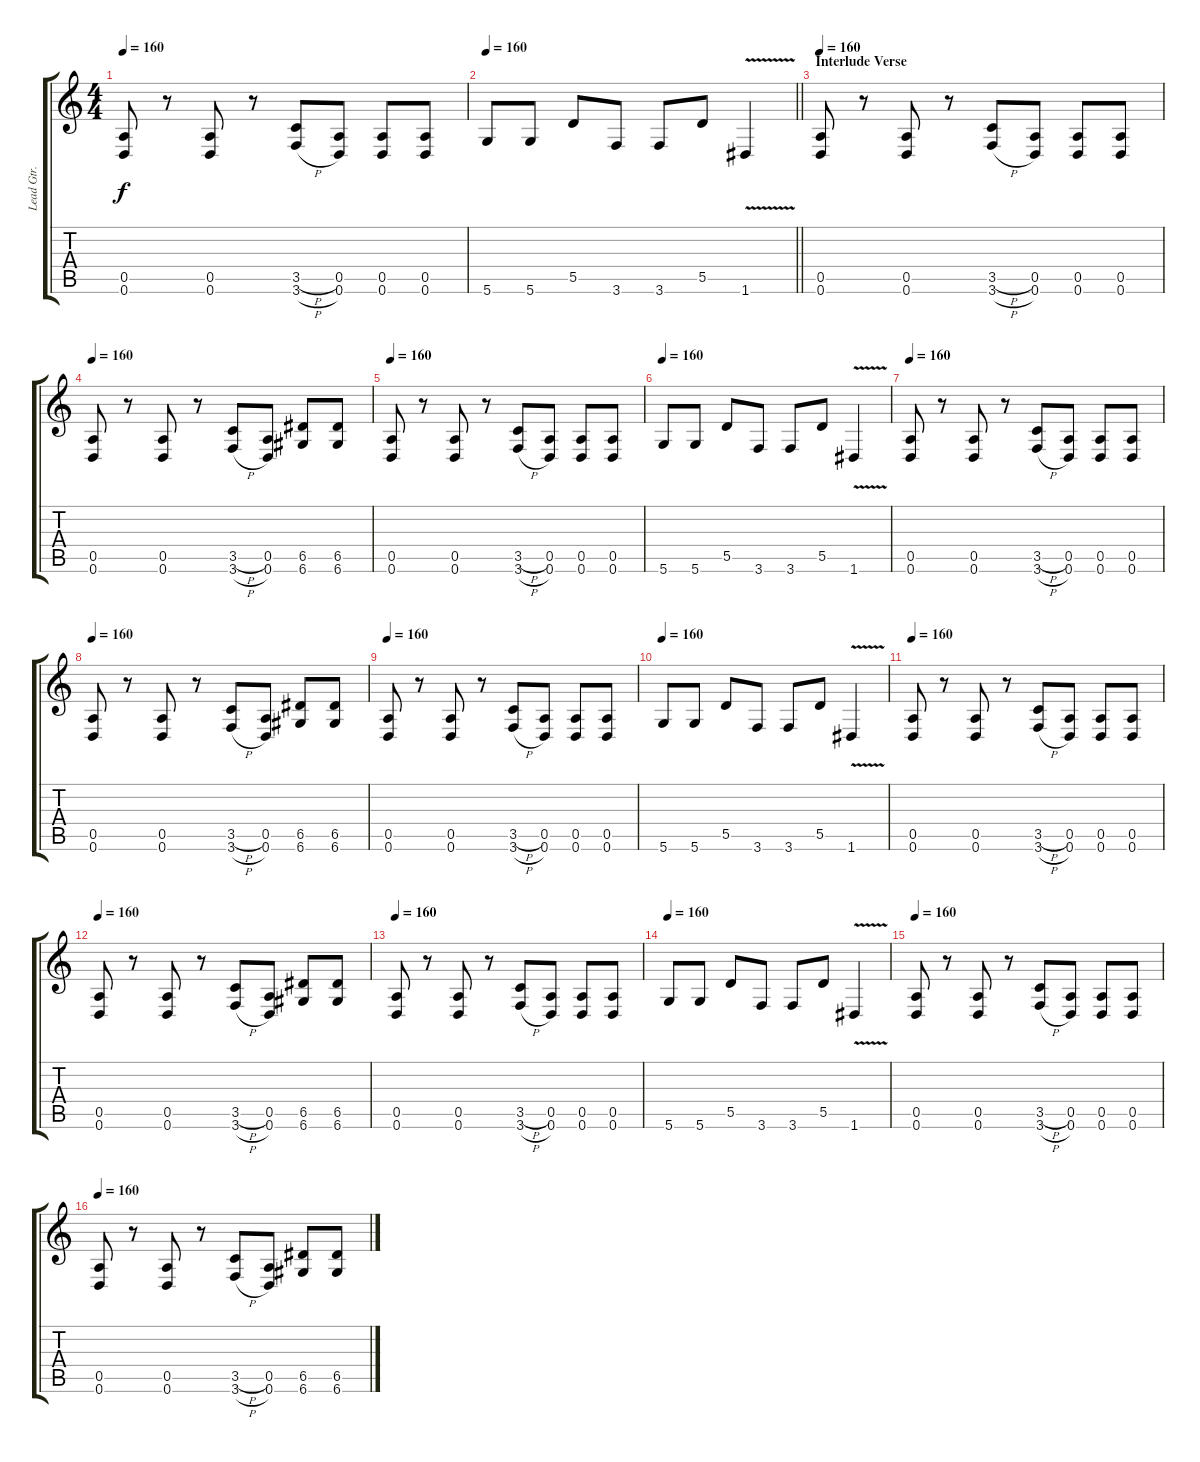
\track ("Lead Gtr. (T. Kielinen)" "Lead Gtr. ") {instrument distortionguitar}
\staff {score tabs}
\tuning (E4 B3 G3 D3 A2 D2) {hide}
\ts (4 4)
\tempo 160
\clef g2
\ks c
(0.5 0.6).8{dy f} r.8 (0.5 0.6).8 r.8 (3.5{h} 3.6{h}).8 (0.5 0.6).8 (0.5 0.6).8 (0.5 0.6).8 |
\tempo 160
\barLineRight lightlight
5.6.8 5.6.8 5.5.8 3.6.8 3.6.8 5.5.8 1.6{v}.4 |
\section ("" "Interlude Verse")
\tempo 160
(0.5 0.6).8 r.8 (0.5 0.6).8 r.8 (3.5{h} 3.6{h}).8 (0.5 0.6).8 (0.5 0.6).8 (0.5 0.6).8 |
\tempo 160
(0.5 0.6).8 r.8 (0.5 0.6).8 r.8 (3.5{h} 3.6{h}).8 (0.5 0.6).8 (6.5 6.6).8 (6.5 6.6).8 |
\tempo 160
(0.5 0.6).8 r.8 (0.5 0.6).8 r.8 (3.5{h} 3.6{h}).8 (0.5 0.6).8 (0.5 0.6).8 (0.5 0.6).8 |
\tempo 160
5.6.8 5.6.8 5.5.8 3.6.8 3.6.8 5.5.8 1.6{v}.4 |
\tempo 160
(0.5 0.6).8 r.8 (0.5 0.6).8 r.8 (3.5{h} 3.6{h}).8 (0.5 0.6).8 (0.5 0.6).8 (0.5 0.6).8 |
\tempo 160
(0.5 0.6).8 r.8 (0.5 0.6).8 r.8 (3.5{h} 3.6{h}).8 (0.5 0.6).8 (6.5 6.6).8 (6.5 6.6).8 |
\tempo 160
(0.5 0.6).8 r.8 (0.5 0.6).8 r.8 (3.5{h} 3.6{h}).8 (0.5 0.6).8 (0.5 0.6).8 (0.5 0.6).8 |
\tempo 160
5.6.8 5.6.8 5.5.8 3.6.8 3.6.8 5.5.8 1.6{v}.4 |
\tempo 160
(0.5 0.6).8 r.8 (0.5 0.6).8 r.8 (3.5{h} 3.6{h}).8 (0.5 0.6).8 (0.5 0.6).8 (0.5 0.6).8 |
\tempo 160
(0.5 0.6).8 r.8 (0.5 0.6).8 r.8 (3.5{h} 3.6{h}).8 (0.5 0.6).8 (6.5 6.6).8 (6.5 6.6).8 |
\tempo 160
(0.5 0.6).8 r.8 (0.5 0.6).8 r.8 (3.5{h} 3.6{h}).8 (0.5 0.6).8 (0.5 0.6).8 (0.5 0.6).8 |
\tempo 160
5.6.8 5.6.8 5.5.8 3.6.8 3.6.8 5.5.8 1.6{v}.4 |
\tempo 160
(0.5 0.6).8 r.8 (0.5 0.6).8 r.8 (3.5{h} 3.6{h}).8 (0.5 0.6).8 (0.5 0.6).8 (0.5 0.6).8 |
\tempo 160
(0.5 0.6).8 r.8 (0.5 0.6).8 r.8 (3.5{h} 3.6{h}).8 (0.5 0.6).8 (6.5 6.6).8 (6.5 6.6).8
